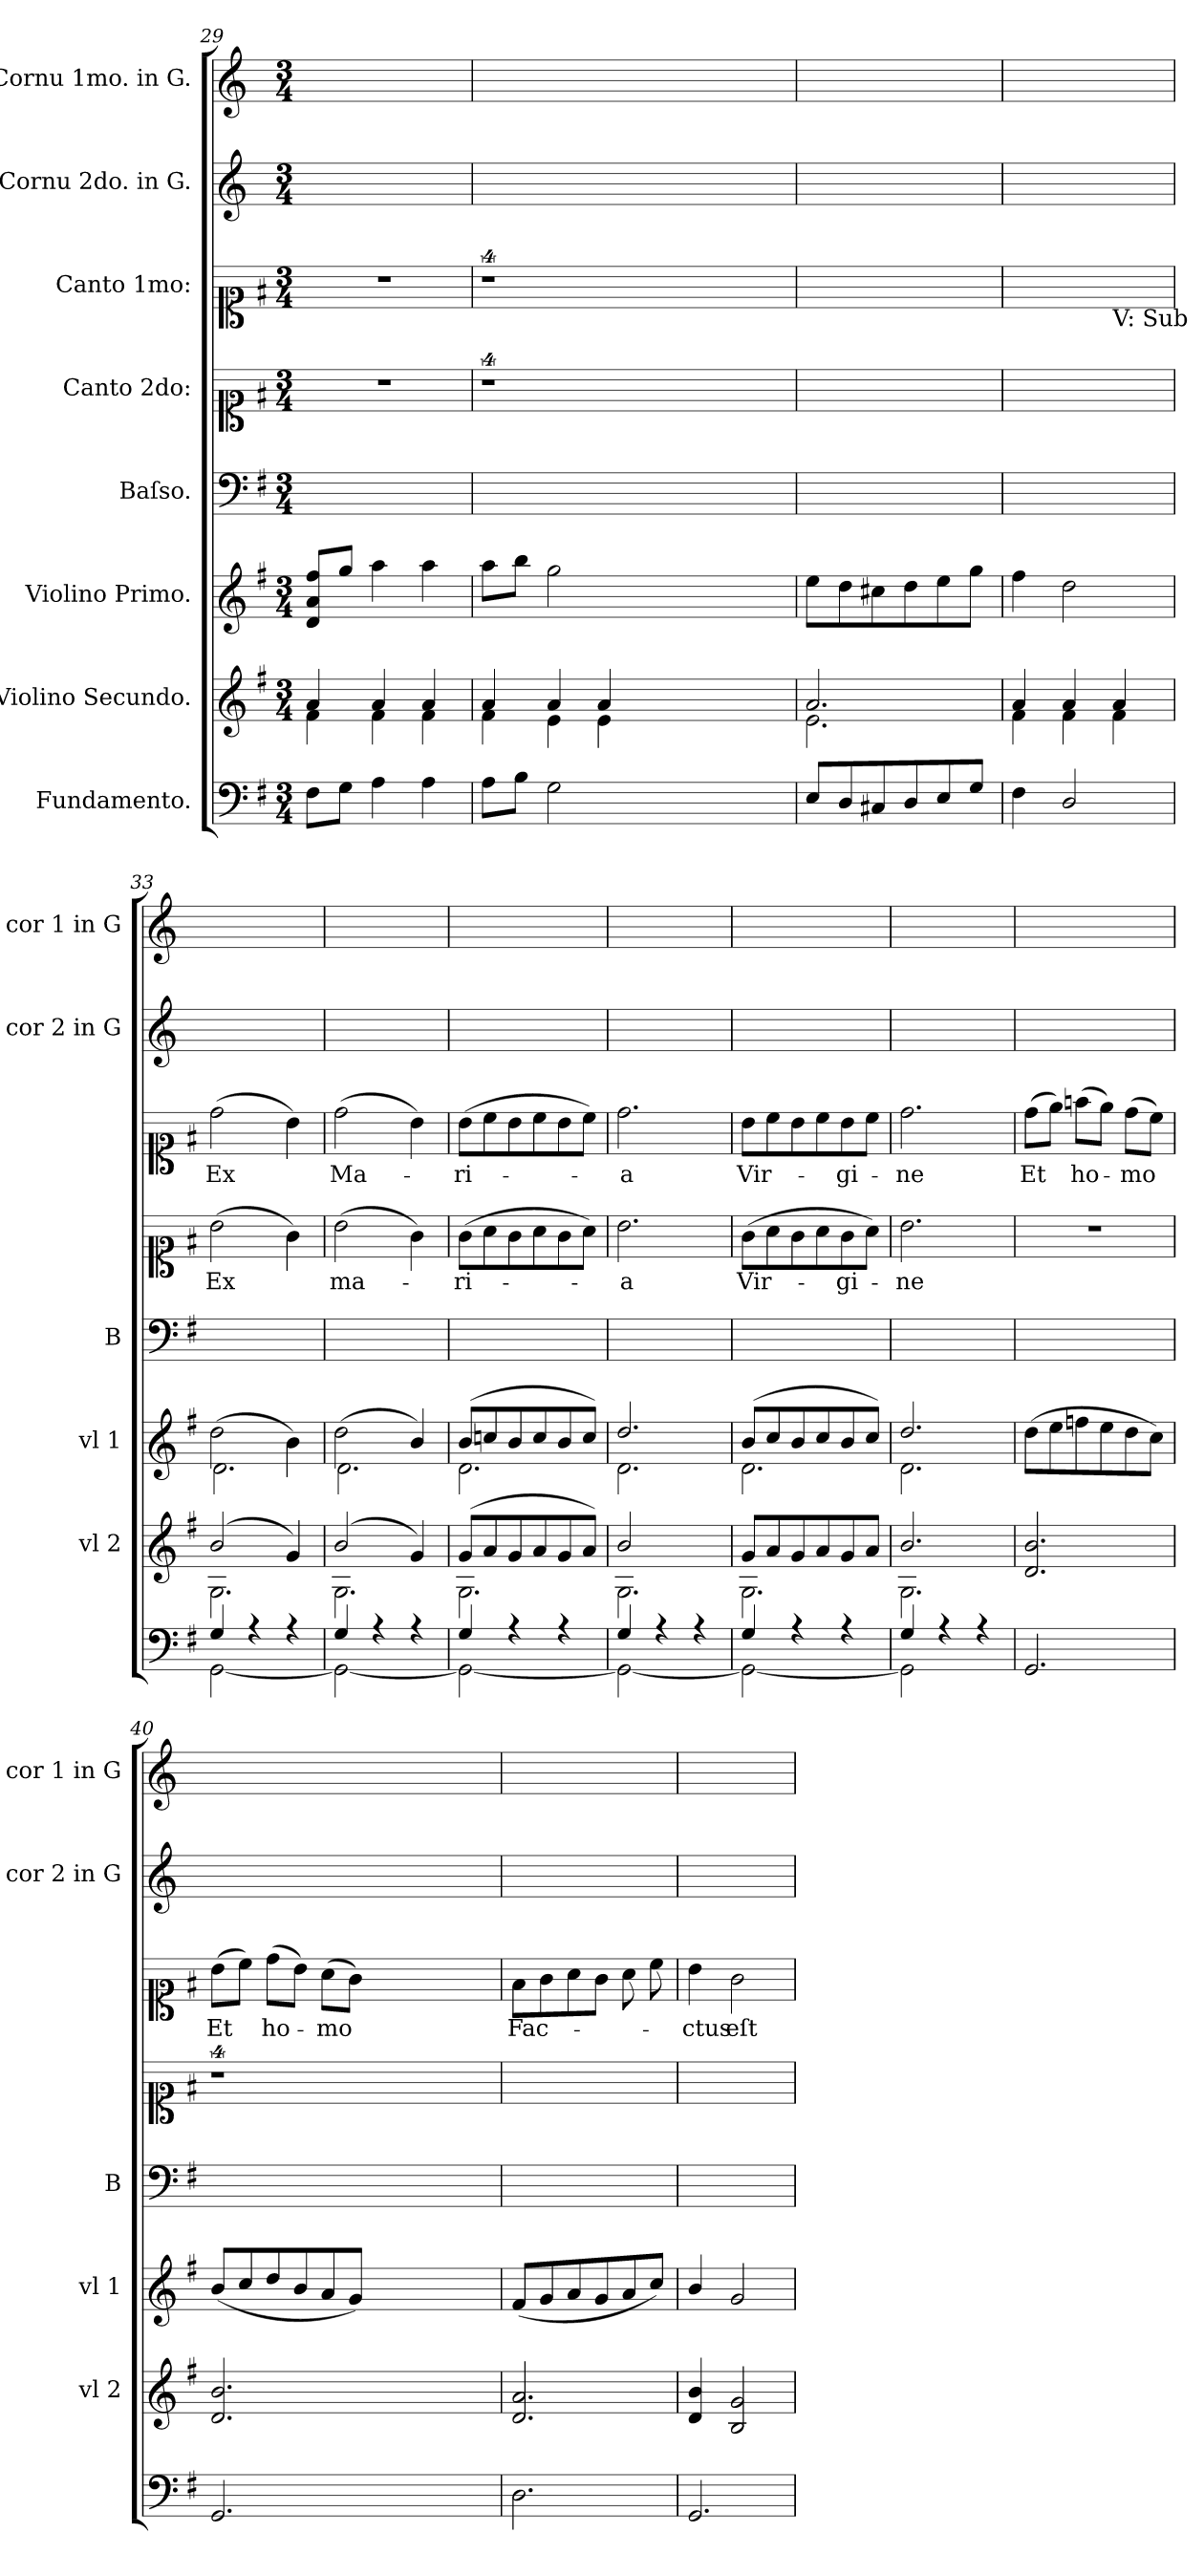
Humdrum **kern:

**kern	**kern	**kern	**dynam	**kern	**kern	**text	**kern	**text	**kern	**kern
*part8	*part7	*part6	*part6	*part5	*part4	*part4	*part3	*part3	*part2	*part1
*staff8	*staff7	*staff6	*staff6	*staff5	*staff4	*staff4	*staff3	*staff3	*staff2	*staff1
*I"Fundamento.	*I"Violino Secundo.	*I"Violino Primo.	*	*I"Baſso.	*I"Canto 2do:	*	*I"Canto 1mo:	*	*I"Cornu 2do. in G.	*I"Cornu 1mo. in G.
*	*I'vl 2	*I'vl 1	*	*I'B	*	*	*	*	*I'cor 2 in G	*I'cor 1 in G
*clefF4	*clefG2	*clefG2	*	*clefF4	*clefC1	*	*clefC1	*	*clefG2	*clefG2
*	*	*	*	*	*	*	*	*	*ITrd3c5	*ITrd3c5
*k[f#]	*k[f#]	*k[f#]	*	*k[f#]	*k[f#]	*	*k[f#]	*	*k[f#]	*k[f#]
*G:	*G:	*G:	*	*G:	*G:	*	*G:	*	*G:	*G:
*M3/4	*M3/4	*M3/4	*	*M3/4	*M3/4	*	*M3/4	*	*M3/4	*M3/4
=29	=29	=29	=29	=29	=29	=29	=29	=29	=29	=29
*	*^	*	*	*	*	*	*	*	*	*
8F#\L	4a/	4f#\	8d/ 8a/ 8ff#/L	.	2.ryy	2.r	.	2.r	.	2.ryy	2.ryy
8G\J	.	.	8gg/J	.	.	.	.	.	.	.	.
4A\	4a/	4f#\	4aa\	.	.	.	.	.	.	.	.
4A\	4a/	4f#\	4aa\	.	.	.	.	.	.	.	.
=30	=30	=30	=30	=30	=30	=30	=30	=30	=30	=30	=30
8A\L	4a/	4f#\	8aa\L	.	2.ryy	4%9r	.	4%9r	.	2.ryy	2.ryy
8B\J	.	.	8bb\J	.	.	.	.	.	.	.	.
2G\	4a/	4e\	2gg\	.	.	.	.	.	.	.	.
.	4a/	4e\	.	.	.	.	.	.	.	.	.
1.ryy	1.ryy	1.ryy	1.ryy	.	1.ryy	.	.	.	.	1.ryy	1.ryy
=31	=31	=31	=31	=31	=31	=31	=31	=31	=31	=31	=31
8E/L	2.a/	2.e\	8ee\L	.	2.ryy	2.ryy	.	2.ryy	.	2.ryy	2.ryy
8D/	.	.	8dd\	.	.	.	.	.	.	.	.
8C#X/	.	.	8cc#X\	.	.	.	.	.	.	.	.
8D/	.	.	8dd\	.	.	.	.	.	.	.	.
8E/	.	.	8ee\	.	.	.	.	.	.	.	.
8G/J	.	.	8gg\J	.	.	.	.	.	.	.	.
=32	=32	=32	=32	=32	=32	=32	=32	=32	=32	=32	=32
4F#\	4a/	4f#\	4ff#\	.	2.ryy	2.ryy	.	2ryy	.	2.ryy	2.ryy
2D/	4a/	4f#\	2dd\	.	.	.	.	.	.	.	.
!	!	!	!	!	!	!	!	!LO:TX:b:t=V&colon; Sub	!	!	!
.	4a/	4f#\	.	.	.	.	.	4ryy	.	.	.
=33	=33	=33	=33	=33	=33	=33	=33	=33	=33	=33	=33
*^	*	*	*	*	*	*	*	*	*	*	*
!	!LO:N:vis=2	!	!	!	!LO:DY:rj	!	!	!	!	!	!	!
*	*	*	*	*^	*	*	*	*	*	*	*	*
4G/	[2.GG\	(<2b/	2.G\	(2dd\	2.d\	pia	2.ryy	(2b\	Ex	(2dd\	Ex	2.ryy	2.ryy
4r	.	.	.	.	.	.	.	.	.	.	.	.	.
4r	.	4g/)	.	4b\)	.	.	.	4g\)	.	4b\)	.	.	.
=34	=34	=34	=34	=34	=34	=34	=34	=34	=34	=34	=34	=34	=34
!	!LO:N:vis=2	!	!	!	!	!	!	!	!	!	!	!	!
4G/	2.GG\_	(<2b/	2.G\	(2dd\	2.d\	.	2.ryy	(2b\	ma-	(2dd\	Ma-	2.ryy	2.ryy
4r	.	.	.	.	.	.	.	.	.	.	.	.	.
4r	.	4g/)	.	4b/)	.	.	.	4g\)	.	4b\)	.	.	.
=35	=35	=35	=35	=35	=35	=35	=35	=35	=35	=35	=35	=35	=35
!	!LO:N:vis=2	!	!	!	!	!	!	!	!	!	!	!	!
4G/	2.GG\_	(<8g/L	2.G\	(<8b/L	2.d\	.	2.ryy	(8g\L	-ri-	(8b\L	-ri-	2.ryy	2.ryy
.	.	8a/	.	8ccn/	.	.	.	8a\	.	8cc\	.	.	.
4r	.	8g/	.	8b/	.	.	.	8g\	.	8b\	.	.	.
.	.	8a/	.	8cc/	.	.	.	8a\	.	8cc\	.	.	.
4r	.	8g/	.	8b/	.	.	.	8g\	.	8b\	.	.	.
.	.	8a/J)	.	8cc/J)	.	.	.	8a\J)	.	8cc\J)	.	.	.
=36	=36	=36	=36	=36	=36	=36	=36	=36	=36	=36	=36	=36	=36
!	!LO:N:vis=2	!LO:N:vis=2	!	!	!	!	!	!	!	!	!	!	!
4G/	2.GG\_	2.b/	2.G\	2.dd/	2.d\	.	2.ryy	2.b\	-a	2.dd\	-a	2.ryy	2.ryy
4r	.	.	.	.	.	.	.	.	.	.	.	.	.
4r	.	.	.	.	.	.	.	.	.	.	.	.	.
=37	=37	=37	=37	=37	=37	=37	=37	=37	=37	=37	=37	=37	=37
!	!LO:N:vis=2	!	!	!	!	!	!	!	!	!	!	!	!
4G/	2.GG\_	8g/L	2.G\	(<8b/L	2.d\	.	2.ryy	(8g\L	Vir-	8b\L	Vir-	2.ryy	2.ryy
.	.	8a/	.	8cc/	.	.	.	8a\	.	8cc\	.	.	.
4r	.	8g/	.	8b/	.	.	.	8g\	.	8b\	.	.	.
.	.	8a/	.	8cc/	.	.	.	8a\	.	8cc\	.	.	.
4r	.	8g/	.	8b/	.	.	.	8g\	-gi-	8b\	-gi-	.	.
.	.	8a/J	.	8cc/J)	.	.	.	8a\J)	.	8cc\J	.	.	.
=38	=38	=38	=38	=38	=38	=38	=38	=38	=38	=38	=38	=38	=38
!	!LO:N:vis=2	!	!	!	!	!	!	!	!	!	!	!	!
4G/	2.GG\]	2.b/	2.G\	2.dd/	2.d\	.	2.ryy	2.b\	-ne	2.dd\	-ne	2.ryy	2.ryy
4r	.	.	.	.	.	.	.	.	.	.	.	.	.
4r	.	.	.	.	.	.	.	.	.	.	.	.	.
*v	*v	*	*	*v	*v	*	*	*	*	*	*	*	*
*	*v	*v	*	*	*	*	*	*	*	*	*
=39	=39	=39	=39	=39	=39	=39	=39	=39	=39	=39
2.GG/	2.d/ 2.b/	(8dd\L	.	2.ryy	2.r	.	(8dd\L	Et	2.ryy	2.ryy
.	.	8ee\	.	.	.	.	8ee\J)	.	.	.
.	.	8ffn\	.	.	.	.	(8ffn\L	ho-	.	.
.	.	8ee\	.	.	.	.	8ee\J)	.	.	.
.	.	8dd\	.	.	.	.	(8dd\L	-mo	.	.
.	.	8cc\J)	.	.	.	.	8cc\J)	.	.	.
=40	=40	=40	=40	=40	=40	=40	=40	=40	=40	=40
2.GG/	2.d/ 2.b/	(8b/L	.	2.ryy	4%9r	.	(8b\L	Et	2.ryy	2.ryy
.	.	8cc/	.	.	.	.	8cc\J)	.	.	.
.	.	8dd/	.	.	.	.	(8dd\L	ho-	.	.
.	.	8b/	.	.	.	.	8b\J)	.	.	.
.	.	8a/	.	.	.	.	(8a\L	-mo	.	.
.	.	8g/J)	.	.	.	.	8g\J)	.	.	.
1.ryy	1.ryy	1.ryy	.	1.ryy	.	.	1.ryy	.	1.ryy	1.ryy
=41	=41	=41	=41	=41	=41	=41	=41	=41	=41	=41
2.D\	2.d/ 2.a/	(8f#/L	.	2.ryy	2.ryy	.	8f#\L	Fac-	2.ryy	2.ryy
.	.	8g/	.	.	.	.	8g\	.	.	.
.	.	8a/	.	.	.	.	8a\	.	.	.
.	.	8g/	.	.	.	.	8g\J	.	.	.
.	.	8a/	.	.	.	.	8a\	.	.	.
.	.	8cc/J)	.	.	.	.	8cc\	.	.	.
=42	=42	=42	=42	=42	=42	=42	=42	=42	=42	=42
2.GG/	4d/ 4b/	4b/	.	2.ryy	2.ryy	.	4b\	-ctus	2.ryy	2.ryy
.	2B/ 2g/	2g/	.	.	.	.	2g\	eſt	.	.
=	=	=	=	=	=	=	=	=	=	=
*-	*-	*-	*-	*-	*-	*-	*-	*-	*-	*-
